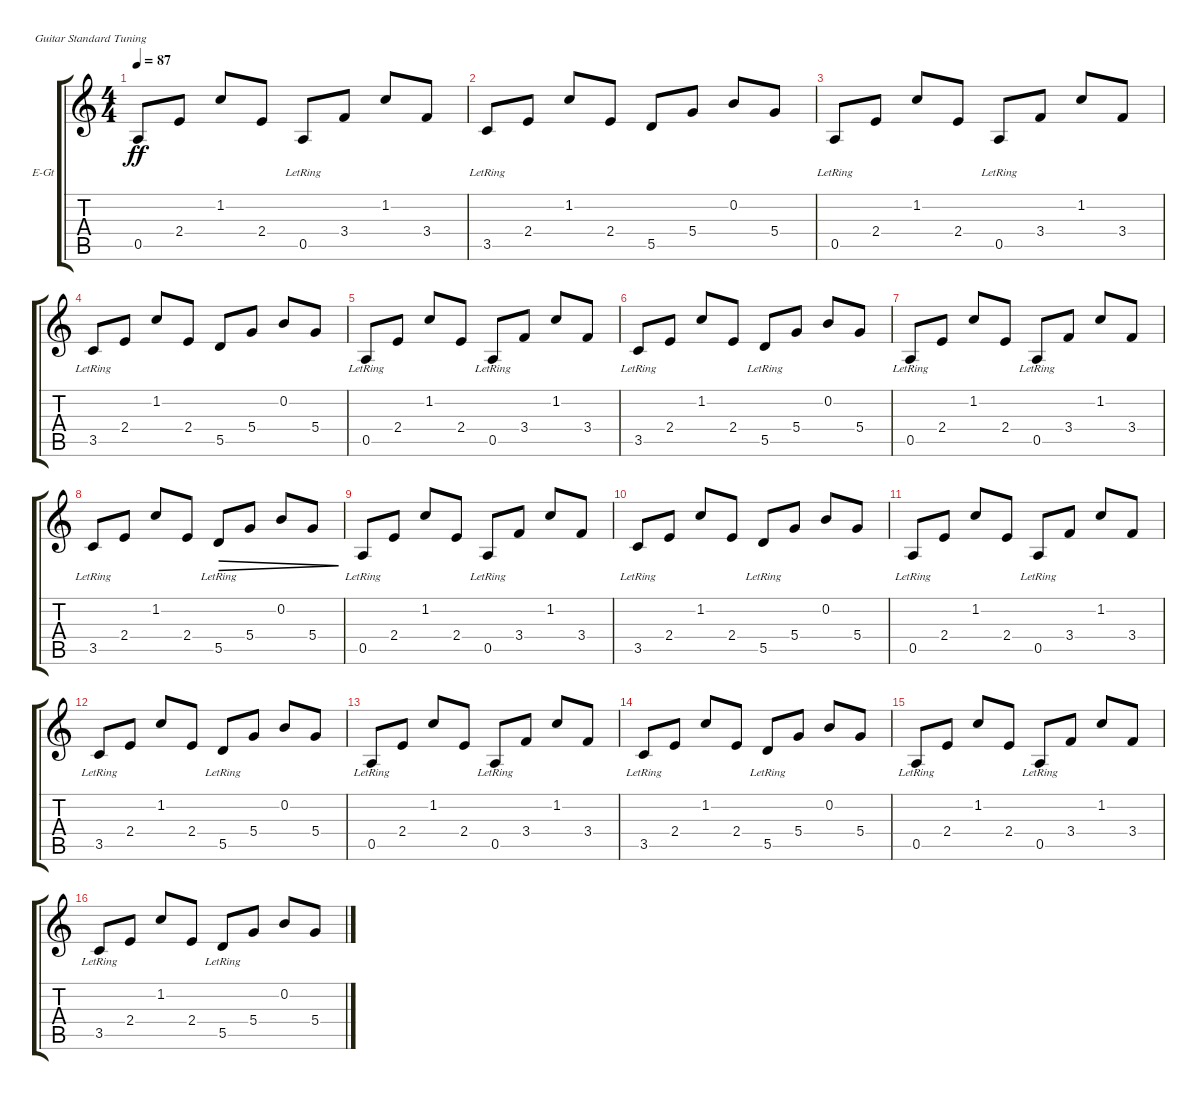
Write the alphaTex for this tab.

\bracketExtendMode groupsimilarinstruments
\firstSystemTrackNameOrientation horizontal
\otherSystemsTrackNameOrientation horizontal
\track ("Guitare Rythm" "E-Gt") {instrument electricguitarclean}
\staff {score tabs}
\tuning (E4 B3 G3 D3 A2 E2)
\ts (4 4)
\tempo 87
\clef g2
\ks c
0.5.8{dy ff instrument electricguitarclean} 2.4.8 1.2.8 2.4.8 0.5{lr}.8 3.4.8 1.2.8 3.4.8 |
3.5{lr}.8 2.4.8 1.2.8 2.4.8 5.5.8 5.4.8 0.2.8 5.4.8 |
0.5{lr}.8 2.4.8 1.2.8 2.4.8 0.5{lr}.8 3.4.8 1.2.8 3.4.8 |
3.5{lr}.8 2.4.8 1.2.8 2.4.8 5.5.8 5.4.8 0.2.8 5.4.8 |
0.5{lr}.8 2.4.8 1.2.8 2.4.8 0.5{lr}.8 3.4.8 1.2.8 3.4.8 |
3.5{lr}.8 2.4.8 1.2.8 2.4.8 5.5{lr}.8 5.4.8 0.2.8 5.4.8 |
0.5{lr}.8 2.4.8 1.2.8 2.4.8 0.5{lr}.8 3.4.8 1.2.8 3.4.8 |
3.5{lr}.8 2.4.8 1.2.8 2.4.8 5.5{lr}.8{dec} 5.4.8{dec} 0.2.8{dec} 5.4.8{dec} |
0.5{lr}.8 2.4.8 1.2.8 2.4.8 0.5{lr}.8 3.4.8 1.2.8 3.4.8 |
3.5{lr}.8 2.4.8 1.2.8 2.4.8 5.5{lr}.8 5.4.8 0.2.8 5.4.8 |
0.5{lr}.8 2.4.8 1.2.8 2.4.8 0.5{lr}.8 3.4.8 1.2.8 3.4.8 |
3.5{lr}.8 2.4.8 1.2.8 2.4.8 5.5{lr}.8 5.4.8 0.2.8 5.4.8 |
0.5{lr}.8 2.4.8 1.2.8 2.4.8 0.5{lr}.8 3.4.8 1.2.8 3.4.8 |
3.5{lr}.8 2.4.8 1.2.8 2.4.8 5.5{lr}.8 5.4.8 0.2.8 5.4.8 |
0.5{lr}.8 2.4.8 1.2.8 2.4.8 0.5{lr}.8 3.4.8 1.2.8 3.4.8 |
3.5{lr}.8 2.4.8 1.2.8 2.4.8 5.5{lr}.8 5.4.8 0.2.8 5.4.8
